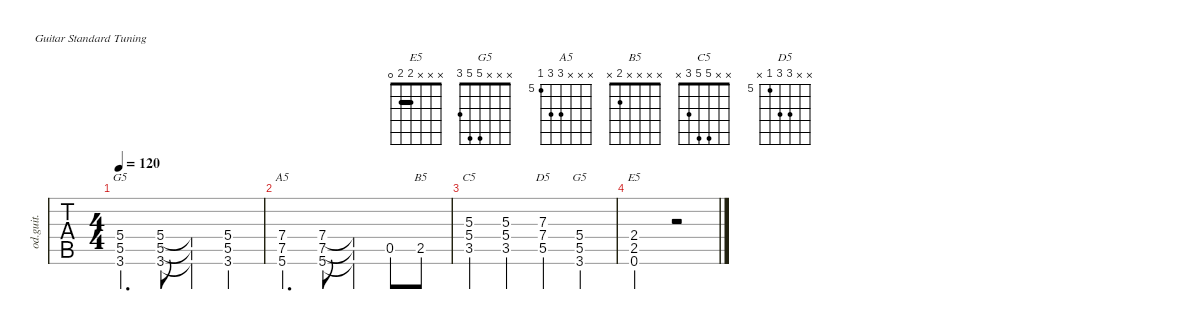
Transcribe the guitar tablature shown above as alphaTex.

\defaultSystemsLayout 4
\hideDynamics
\bracketExtendMode nobrackets
\otherSystemsTrackNameOrientation horizontal
\track ("Rhythm" "od.guit.") {instrument overdrivenguitar}
\staff {tabs}
\tuning (E4 B3 G3 D3 A2 E2)
\chord ("E5" x x x 2 2 0) {showfingering false barre 2}
\chord ("G5" x x x 5 5 3) {showfingering false}
\chord ("A5" x x x 7 7 5) {firstfret 5 showfingering false}
\chord ("B5" x x x x 2 x) {showfingering false}
\chord ("C5" x x 5 5 3 x) {showfingering false}
\chord ("D5" x x 7 7 5 x) {firstfret 5 showfingering false}
\ts (4 4)
\tempo 120
\clef g2
\ks g
(3.6{acc forcenatural} 5.5{acc forcenatural} 5.4{acc forcenatural}).4{d ch "G5" dy mf} (3.6{acc forcenatural} 5.5{acc forcenatural} 5.4{acc forcenatural}).8 (3.6{t acc forcenatural} 5.5{t acc forcenatural} 5.4{t acc forcenatural}).4 (3.6{acc forcenatural} 5.5{acc forcenatural} 5.4{acc forcenatural}).4 |
(5.6{acc forcenatural} 7.5{acc forcenatural} 7.4{acc forcenatural}).4{d ch "A5"} (5.6{acc forcenatural} 7.5{acc forcenatural} 7.4{acc forcenatural}).8 (5.6{t acc forcenatural} 7.5{t acc forcenatural} 7.4{t acc forcenatural}).4 0.5{acc forcenatural}.8 2.5{acc forcenatural}.8{ch "B5"} |
(3.5{acc forcenatural} 5.4{acc forcenatural} 5.3{acc forcenatural}).4{ch "C5"} (3.5{acc forcenatural} 5.4{acc forcenatural} 5.3{acc forcenatural}).4 (5.5{acc forcenatural} 7.4{acc forcenatural} 7.3{acc forcenatural}).4{ch "D5"} (3.6{acc forcenatural} 5.5{acc forcenatural} 5.4{acc forcenatural}).4{ch "G5"} |
(0.6{acc forcenatural} 2.5{acc forcenatural} 2.4{acc forcenatural}).2{ch "E5"} r.2
